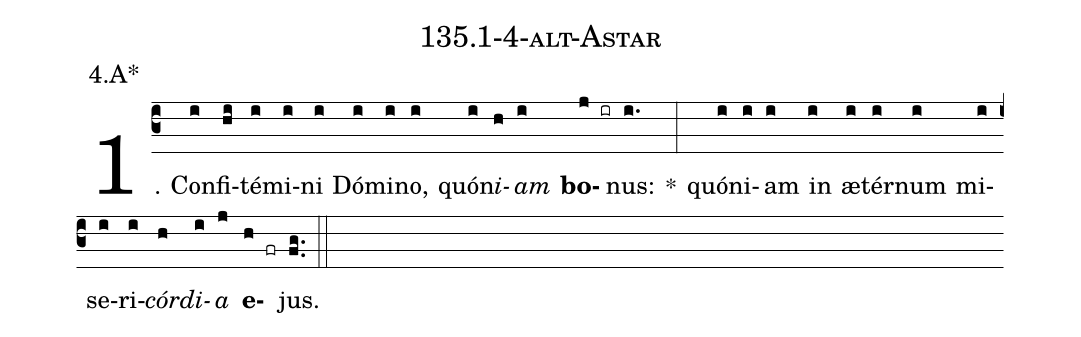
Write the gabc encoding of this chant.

name: 135.1-4-alt-Astar;
annotation: 4.A*;
%%
(c3)1. Con(i)fi(hi)té(i)mi(i)ni(i) Dó(i)mi(i)no,(i) quón(i)<i>i</i>(h)<i>am</i>(i) <b>bo</b>(j ir)nus:(i.) *(:) quón(i)i(i)am(i) in(i) æ(i)tér(i)num(i) mi(i)se(i)ri(i)<i>cór</i>(h)<i>di</i>(i)<i>a</i>(j) <b>e</b>(h fr)jus.(fg..) (::)
